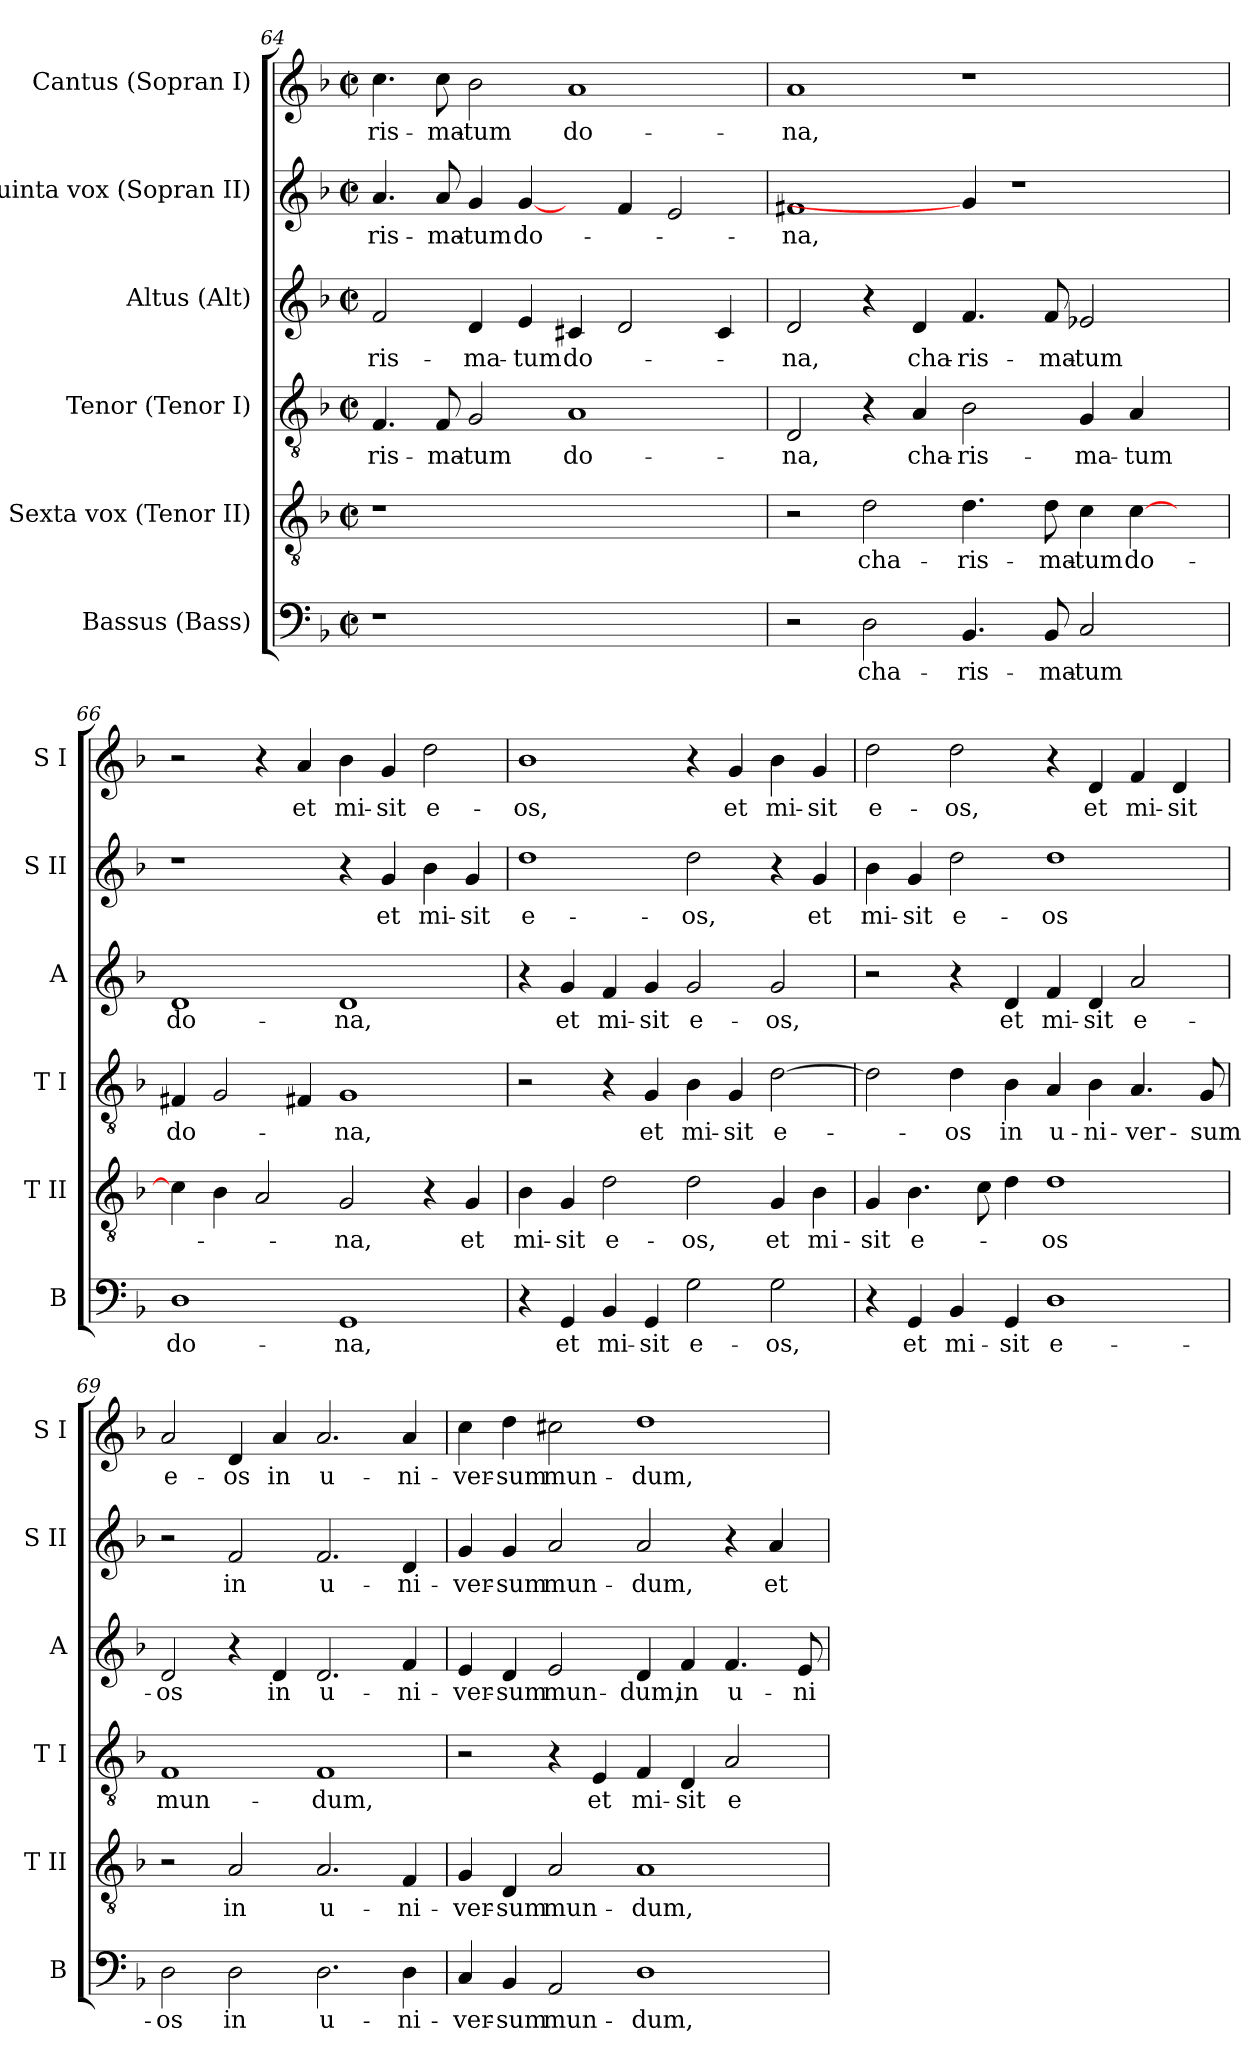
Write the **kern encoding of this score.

**kern	**text	**kern	**text	**kern	**text	**kern	**text	**kern	**text	**kern	**text
*part6	*part6	*part5	*part5	*part4	*part4	*part3	*part3	*part2	*part2	*part1	*part1
*staff6	*staff6	*staff5	*staff5	*staff4	*staff4	*staff3	*staff3	*staff2	*staff2	*staff1	*staff1
*I"Bassus (Bass)	*	*I"Sexta vox (Tenor II)	*	*I"Tenor (Tenor I)	*	*I"Altus (Alt)	*	*I"Quinta vox (Sopran II)	*	*I"Cantus (Sopran I)	*
*I'B	*	*I'T II	*	*I'T I	*	*I'A	*	*I'S II	*	*I'S I	*
*clefF4	*	*clefGv2	*	*clefGv2	*	*clefG2	*	*clefG2	*	*clefG2	*
*k[b-]	*	*k[b-]	*	*k[b-]	*	*k[b-]	*	*k[b-]	*	*k[b-]	*
*F:	*	*F:	*	*F:	*	*F:	*	*F:	*	*F:	*
*M2/2	*	*M2/2	*	*M2/2	*	*M2/2	*	*M2/2	*	*M2/2	*
*met(c|)	*	*met(c|)	*	*met(c|)	*	*met(c|)	*	*met(c|)	*	*met(c|)	*
=64	=64	=64	=64	=64	=64	=64	=64	=64	=64	=64	=64
1r	.	1r	.	4.F/	-ris-	2f/	-ris-	4.a/	-ris-	4.cc\	-ris-
.	.	.	.	8F/	-ma-	.	.	8a/	-ma-	8cc\	-ma-
.	.	.	.	2G/	-tum	4d/	-ma-	4g/	-tum	2b-\	-tum
.	.	.	.	.	.	4e/	-tum	[4g/	do-	.	.
1ryy	.	1ryy	.	1A	do-	4c#X/	do-	4ryy	.	1a	do-
.	.	.	.	.	.	2d/	.	4f/	.	.	.
.	.	.	.	.	.	.	.	2e/	.	.	.
.	.	.	.	.	.	4c#/	.	.	.	.	.
!!LO:PB:g=z
=65	=65	=65	=65	=65	=65	=65	=65	=65	=65	=65	=65
2r	.	2r	.	2D/	-na,	2d/	-na,	1f#X	-na,	1a	-na,
2D\	cha-	2d\	cha-	4r	.	4r	.	.	.	.	.
.	.	.	.	4A/	cha-	4d/	cha-	.	.	.	.
4.BB-/	-ris-	4.d\	-ris-	2B-\	-ris-	4.f/	-ris-	4g/]	.	1r	.
.	.	.	.	.	.	.	.	1r	.	.	.
8BB-/	-ma-	8d\	-ma-	.	.	8f/	-ma-	.	.	.	.
2C/	-tum	4c\	-tum	4G/	-ma-	2e-X/	-tum	.	.	.	.
.	.	[4c\	do-	4A/	-tum	.	.	.	.	.	.
4ryy	.	4ryy	.	4ryy	.	4ryy	.	.	.	4ryy	.
=66	=66	=66	=66	=66	=66	=66	=66	=66	=66	=66	=66
1D	do-	4c\]	.	4F#X/	do-	1d	do-	1r	.	2r	.
.	.	4B-\	.	2G/	.	.	.	.	.	.	.
.	.	2A/	.	.	.	.	.	.	.	4r	.
.	.	.	.	4F#X/	.	.	.	.	.	4a/	et
1GG	-na,	2G/	-na,	1G	-na,	1d	-na,	4r	.	4b-\	mi-
.	.	.	.	.	.	.	.	4g/	et	4g/	-sit
.	.	4r	.	.	.	.	.	4b-\	mi-	2dd\	e-
.	.	4G/	et	.	.	.	.	4g/	-sit	.	.
=67	=67	=67	=67	=67	=67	=67	=67	=67	=67	=67	=67
4r	.	4B-\	mi-	2r	.	4r	.	1dd	e-	1b-	-os,
4GG/	et	4G/	-sit	.	.	4g/	et	.	.	.	.
4BB-/	mi-	2d\	e-	4r	.	4f/	mi-	.	.	.	.
4GG/	-sit	.	.	4G/	et	4g/	-sit	.	.	.	.
2G\	e-	2d\	-os,	4B-\	mi-	2g/	e-	2dd\	-os,	4r	.
.	.	.	.	4G/	-sit	.	.	.	.	4g/	et
2G\	-os,	4G/	et	[2d\	e-	2g/	-os,	4r	.	4b-\	mi-
.	.	4B-\	mi-	.	.	.	.	4g/	et	4g/	-sit
=68	=68	=68	=68	=68	=68	=68	=68	=68	=68	=68	=68
4r	.	4G/	-sit	2d\]	.	2r	.	4b-\	mi-	2dd\	e-
4GG/	et	4.B-\	e-	.	.	.	.	4g/	-sit	.	.
4BB-/	mi-	.	.	4d\	-os	4r	.	2dd\	e-	2dd\	-os,
.	.	8c\	.	.	.	.	.	.	.	.	.
4GG/	-sit	4d\	.	4B-\	in	4d/	et	.	.	.	.
1D	e-	1d	-os	4A/	u-	4f/	mi-	1dd	-os	4r	.
.	.	.	.	4B-\	-ni-	4d/	-sit	.	.	4d/	et
.	.	.	.	4.A/	-ver-	2a/	e-	.	.	4f/	mi-
.	.	.	.	.	.	.	.	.	.	4d/	-sit
.	.	.	.	8G/	-sum	.	.	.	.	.	.
=69	=69	=69	=69	=69	=69	=69	=69	=69	=69	=69	=69
2D\	-os	2r	.	1F	mun-	2d/	-os	2r	.	2a/	e-
2D\	in	2A/	in	.	.	4r	.	2f/	in	4d/	-os
.	.	.	.	.	.	4d/	in	.	.	4a/	in
2.D\	u-	2.A/	u-	1F	-dum,	2.d/	u-	2.f/	u-	2.a/	u-
4D\	-ni-	4F/	-ni-	.	.	4f/	-ni-	4d/	-ni-	4a/	-ni-
!!LO:LB:g=z
=70	=70	=70	=70	=70	=70	=70	=70	=70	=70	=70	=70
4C/	-ver-	4G/	-ver-	2r	.	4e/	-ver-	4g/	-ver-	4cc\	-ver-
4BB-/	-sum	4D/	-sum	.	.	4d/	-sum	4g/	-sum	4dd\	-sum
2AA/	mun-	2A/	mun-	4r	.	2e/	mun-	2a/	mun-	2cc#X\	mun-
.	.	.	.	4E/	et	.	.	.	.	.	.
1D	-dum,	1A	-dum,	4F/	mi-	4d/	-dum,	2a/	-dum,	1dd	-dum,
.	.	.	.	4D/	-sit	4f/	in	.	.	.	.
.	.	.	.	2A/	e-	4.f/	u-	4r	.	.	.
.	.	.	.	.	.	.	.	4a/	et	.	.
.	.	.	.	.	.	8e/	-ni-	.	.	.	.
=	=	=	=	=	=	=	=	=	=	=	=
*-	*-	*-	*-	*-	*-	*-	*-	*-	*-	*-	*-
